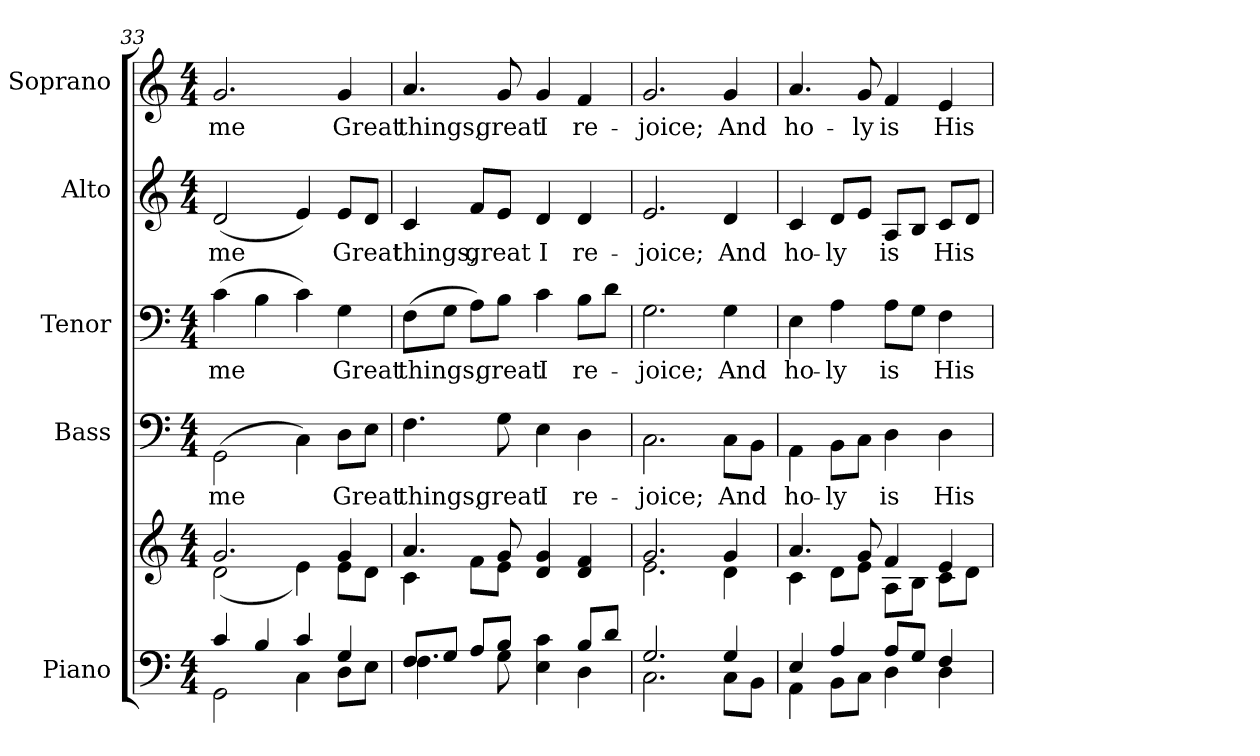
**kern	**kern	**kern	**text	**kern	**text	**kern	**text	**kern	**text
*part5	*part5	*part4	*part4	*part3	*part3	*part2	*part2	*part1	*part1
*staff6	*staff5	*staff4	*staff4	*staff3	*staff3	*staff2	*staff2	*staff1	*staff1
*I"Piano	*	*I"Bass	*	*I"Tenor	*	*I"Alto	*	*I"Soprano	*
*I'Pno.	*	*I'B.	*	*I'T.	*	*I'A.	*	*I'S.	*
!!LO:PB:g=z
*clefF4	*clefG2	*clefF4	*	*clefF4	*	*clefG2	*	*clefG2	*
*k[]	*k[]	*k[]	*	*k[]	*	*k[]	*	*k[]	*
*C:	*C:	*C:	*	*C:	*	*C:	*	*C:	*
*M4/4	*M4/4	*M4/4	*	*M4/4	*	*M4/4	*	*M4/4	*
=33	=33	=33	=33	=33	=33	=33	=33	=33	=33
*^	*^	*	*	*	*	*	*	*	*
!	!	!	!	!	!LO:LY:b:color=#000000	!	!	!	!	!	!
!	!	!	!	!	!	!	!LO:LY:b:color=#000000	!	!	!	!
!	!	!	!	!	!	!	!	!	!LO:LY:b:color=#000000	!	!
!	!	!	!	!	!	!	!	!	!	!	!LO:LY:b:color=#000000
4ci/	2GGi\	2.gi/	(2di\	(2GGi\	me	(4ci\	me	(2di/	me	2.gi/	me
4Bi/	.	.	.	.	.	4Bi\	.	.	.	.	.
4ci/	4Ci\	.	4ei\)	4Ci\)	.	4ci\)	.	4ei/)	.	.	.
!	!	!	!	!	!LO:LY:b:color=#000000	!	!	!	!	!	!
!	!	!	!	!	!	!	!LO:LY:b:color=#000000	!	!	!	!
!	!	!	!	!	!	!	!	!	!LO:LY:b:color=#000000	!	!
!	!	!	!	!	!	!	!	!	!	!	!LO:LY:b:color=#000000
4Gi/	8Di\L	4gi/	8ei\L	8Di\L	Great	4Gi\	Great	8ei/L	Great	4gi/	Great
.	8Ei\J	.	8di\J	8Ei\J	.	.	.	8di/J	.	.	.
=34	=34	=34	=34	=34	=34	=34	=34	=34	=34	=34	=34
!	!	!	!	!	!LO:LY:b:color=#000000	!	!	!	!	!	!
!	!	!	!	!	!	!	!LO:LY:b:color=#000000	!	!	!	!
!	!	!	!	!	!	!	!	!	!LO:LY:b:color=#000000	!	!
!	!	!	!	!	!	!	!	!	!	!	!LO:LY:b:color=#000000
8Fi/L	4.Fi\	4.ai/	4ci\	4.Fi\	things,	(8Fi\L	things,	4ci/	things,	4.ai/	things,
8Gi/J	.	.	.	.	.	8Gi\J	.	.	.	.	.
!	!	!	!	!	!	!	!	!	!LO:LY:b:color=#000000	!	!
8Ai/L	.	.	8fi\L	.	.	8Ai\L)	.	8fi/L	great	.	.
!	!	!	!	!	!LO:LY:b:color=#000000	!	!	!	!	!	!
!	!	!	!	!	!	!	!LO:LY:b:color=#000000	!	!	!	!
!	!	!	!	!	!	!	!	!	!	!	!LO:LY:b:color=#000000
8Bi/J	8Gi\	8gi/	8ei\J	8Gi\	great	8Bi\J	great	8ei/J	.	8gi/	great
!	!	!	!	!	!LO:LY:b:color=#000000	!	!	!	!	!	!
!	!	!	!	!	!	!	!LO:LY:b:color=#000000	!	!	!	!
!	!	!	!	!	!	!	!	!	!LO:LY:b:color=#000000	!	!
!	!	!	!	!	!	!	!	!	!	!	!LO:LY:b:color=#000000
4ci/yy	4Ei\ 4ci	4di/ 4gi	4di\yy	4Ei\	I	4ci\	I	4di/	I	4gi/	I
!	!	!	!	!	!LO:LY:b:color=#000000	!	!	!	!	!	!
!	!	!	!	!	!	!	!LO:LY:b:color=#000000	!	!	!	!
!	!	!	!	!	!	!	!	!	!LO:LY:b:color=#000000	!	!
!	!	!	!	!	!	!	!	!	!	!	!LO:LY:b:color=#000000
8Bi/L	4Di\	4di/ 4fi	4di\yy	4Di\	re-	8Bi\L	re-	4di/	re-	4fi/	re-
8di/J	.	.	.	.	.	8di\J	.	.	.	.	.
!!LO:PB:g=z
=35	=35	=35	=35	=35	=35	=35	=35	=35	=35	=35	=35
!	!	!	!	!	!LO:LY:b:color=#000000	!	!	!	!	!	!
!	!	!	!	!	!	!	!LO:LY:b:color=#000000	!	!	!	!
!	!	!	!	!	!	!	!	!	!LO:LY:b:color=#000000	!	!
!	!	!	!	!	!	!	!	!	!	!	!LO:LY:b:color=#000000
2.Gi/	2.Ci\	2.gi/	2.ei\	2.Ci\	-joice;	2.Gi\	-joice;	2.ei/	-joice;	2.gi/	-joice;
!	!	!	!	!	!LO:LY:b:color=#000000	!	!	!	!	!	!
!	!	!	!	!	!	!	!LO:LY:b:color=#000000	!	!	!	!
!	!	!	!	!	!	!	!	!	!LO:LY:b:color=#000000	!	!
!	!	!	!	!	!	!	!	!	!	!	!LO:LY:b:color=#000000
4Gi/	8Ci\L	4gi/	4di\	8Ci\L	And	4Gi\	And	4di/	And	4gi/	And
.	8BBi\J	.	.	8BBi\J	.	.	.	.	.	.	.
=36	=36	=36	=36	=36	=36	=36	=36	=36	=36	=36	=36
!	!	!	!	!	!LO:LY:b:color=#000000	!	!	!	!	!	!
!	!	!	!	!	!	!	!LO:LY:b:color=#000000	!	!	!	!
!	!	!	!	!	!	!	!	!	!LO:LY:b:color=#000000	!	!
!	!	!	!	!	!	!	!	!	!	!	!LO:LY:b:color=#000000
4Ei/	4AAi\	4.ai/	4ci\	4AAi\	ho-	4Ei\	ho-	4ci/	ho-	4.ai/	ho-
!	!	!	!	!	!LO:LY:b:color=#000000	!	!	!	!	!	!
!	!	!	!	!	!	!	!LO:LY:b:color=#000000	!	!	!	!
!	!	!	!	!	!	!	!	!	!LO:LY:b:color=#000000	!	!
4Ai/	8BBi\L	.	8di\L	8BBi\L	-ly	4Ai\	-ly	8di/L	-ly	.	.
!	!	!	!	!	!	!	!	!	!	!	!LO:LY:b:color=#000000
.	8Ci\J	8gi/	8ei\J	8Ci\J	.	.	.	8ei/J	.	8gi/	-ly
!	!	!	!	!	!LO:LY:b:color=#000000	!	!	!	!	!	!
!	!	!	!	!	!	!	!LO:LY:b:color=#000000	!	!	!	!
!	!	!	!	!	!	!	!	!	!LO:LY:b:color=#000000	!	!
!	!	!	!	!	!	!	!	!	!	!	!LO:LY:b:color=#000000
8Ai/L	4Di\	4fi/	8Ai\L	4Di\	is	8Ai\L	is	8Ai/L	is	4fi/	is
8Gi/J	.	.	8Bi\J	.	.	8Gi\J	.	8Bi/J	.	.	.
!	!	!	!	!	!LO:LY:b:color=#000000	!	!	!	!	!	!
!	!	!	!	!	!	!	!LO:LY:b:color=#000000	!	!	!	!
!	!	!	!	!	!	!	!	!	!LO:LY:b:color=#000000	!	!
!	!	!	!	!	!	!	!	!	!	!	!LO:LY:b:color=#000000
4Fi/	4Di\	4ei/	8ci\L	4Di\	His	4Fi\	His	8ci/L	His	4ei/	His
.	.	.	8di\J	.	.	.	.	8di/J	.	.	.
*v	*v	*	*	*	*	*	*	*	*	*	*
*	*v	*v	*	*	*	*	*	*	*	*
=	=	=	=	=	=	=	=	=	=
*-	*-	*-	*-	*-	*-	*-	*-	*-	*-
